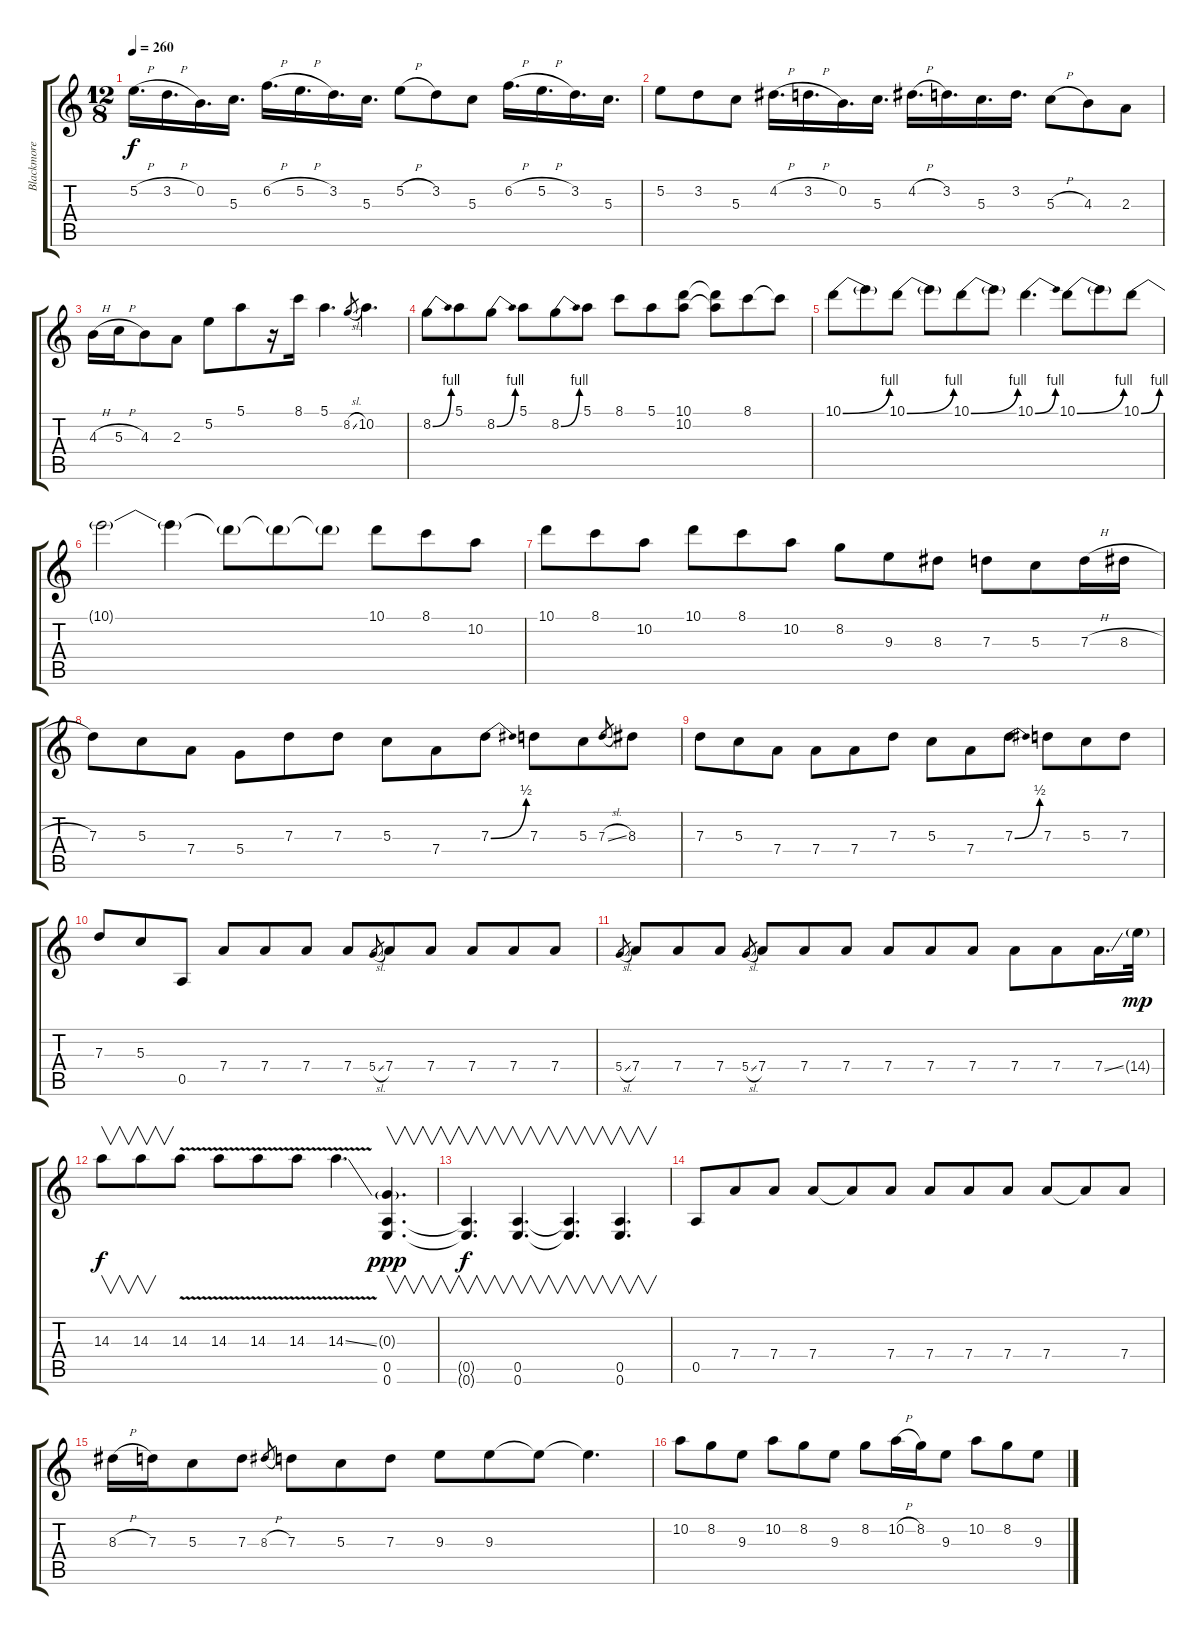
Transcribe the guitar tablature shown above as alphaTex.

\track ("Blackmore" "Blackmore") {instrument overdrivenguitar}
\staff {score tabs}
\tuning (E4 B3 G3 D3 A2 E2) {hide}
\ts (12 8)
\tempo 260
\clef g2
\ks c
5.2{h}.16{d dy f} 3.2{h}.16{d} 0.2.16{d} 5.3.16{d} 6.2{h}.16{d} 5.2{h}.16{d} 3.2.16{d} 5.3.16{d} 5.2{h}.8 3.2.8 5.3.8 6.2{h}.16{d} 5.2{h}.16{d} 3.2.16{d} 5.3.16{d} |
5.2.8 3.2.8 5.3.8 4.2{h}.16{d} 3.2{h}.16{d} 0.2.16{d} 5.3.16{d} 4.2{h}.16{d} 3.2.16{d} 5.3.16{d} 3.2.16{d} 5.3{h}.8 4.3.8 2.3.8 |
4.3{h}.16 5.3{h}.16 4.3.8 2.3.8 5.2.8 5.1.8 r.16 8.1.16 5.1.4{d} 8.2{sl}.8{gr} 10.2.4{d} |
8.2{be (bend 0 0 60 4)}.8 5.1.8 8.2{be (bend 0 0 60 4)}.8 5.1.8 8.2{be (bend 0 0 60 4)}.8 5.1.8 8.1.8 5.1.8 (10.1 10.2).8 (10.1{t} 10.2{t}).8 8.1.8 8.1{t}.8 |
10.1{be (bend 0 0 60 4)}.8 10.1{t}.8 10.1{be (bend 0 0 60 4)}.8 10.1{t}.8 10.1{be (bend 0 0 60 4)}.8 10.1{t}.8 10.1{be (bend 0 0 60 4)}.4{d} 10.1{be (bend 0 0 60 4)}.8 10.1{t}.8 10.1{be (bend 0 0 60 4)}.8 |
10.1{t}.2 10.1{t}.4 10.1{t}.8 10.1{t}.8 10.1{t}.8 10.1.8 8.1.8 10.2.8 |
10.1.8 8.1.8 10.2.8 10.1.8 8.1.8 10.2.8 8.2.8 9.3.8 8.3.8 7.3.8 5.3.8 7.3{h}.16 8.3{h}.16 |
7.3.8 5.3.8 7.4.8 5.4.8 7.3.8 7.3.8 5.3.8 7.4.8 7.3{be (bend 0 0 60 2)}.8 7.3.8 5.3.8 7.3{sl}.8{gr} 8.3.8 |
7.3.8 5.3.8 7.4.8 7.4.8 7.4.8 7.3.8 5.3.8 7.4.8 7.3{be (bend 0 0 60 2)}.8 7.3.8 5.3.8 7.3.8 |
7.3.8 5.3.8 0.5.8 7.4.8 7.4.8 7.4.8 7.4.8 5.4{sl}.8{gr} 7.4.8 7.4.8 7.4.8 7.4.8 7.4.8 |
5.4{sl}.8{gr} 7.4.8 7.4.8 7.4.8 5.4{sl}.8{gr} 7.4.8 7.4.8 7.4.8 7.4.8 7.4.8 7.4.8 7.4.8 7.4.8 7.4{ss}.16{d} 14.4{g}.32{dy mp} |
14.3.8{v dy f} 14.3.8{v} 14.3{v}.8 14.3{v}.8 14.3{v}.8 14.3{v}.8 14.3{v ss}.4{d} (0.3{g} 0.5 0.6).4{v d dy ppp} |
(0.5{t} 0.6{t}).4{v d dy f} (0.5 0.6).4{v d} (0.5{t} 0.6{t}).4{v d} (0.5 0.6).4{v d} |
0.5.8 7.4.8 7.4.8 7.4.8 7.4{t}.8 7.4.8 7.4.8 7.4.8 7.4.8 7.4.8 7.4{t}.8 7.4.8 |
8.3{h}.16 7.3.16 5.3.8 7.3.8 8.3{h}.8{gr} 7.3.8 5.3.8 7.3.8 9.3.8 9.3.8 9.3{t}.8 9.3{t}.4{d} |
10.2.8 8.2.8 9.3.8 10.2.8 8.2.8 9.3.8 8.2.8 10.2{h}.16 8.2.16 9.3.8 10.2.8 8.2.8 9.3.8
